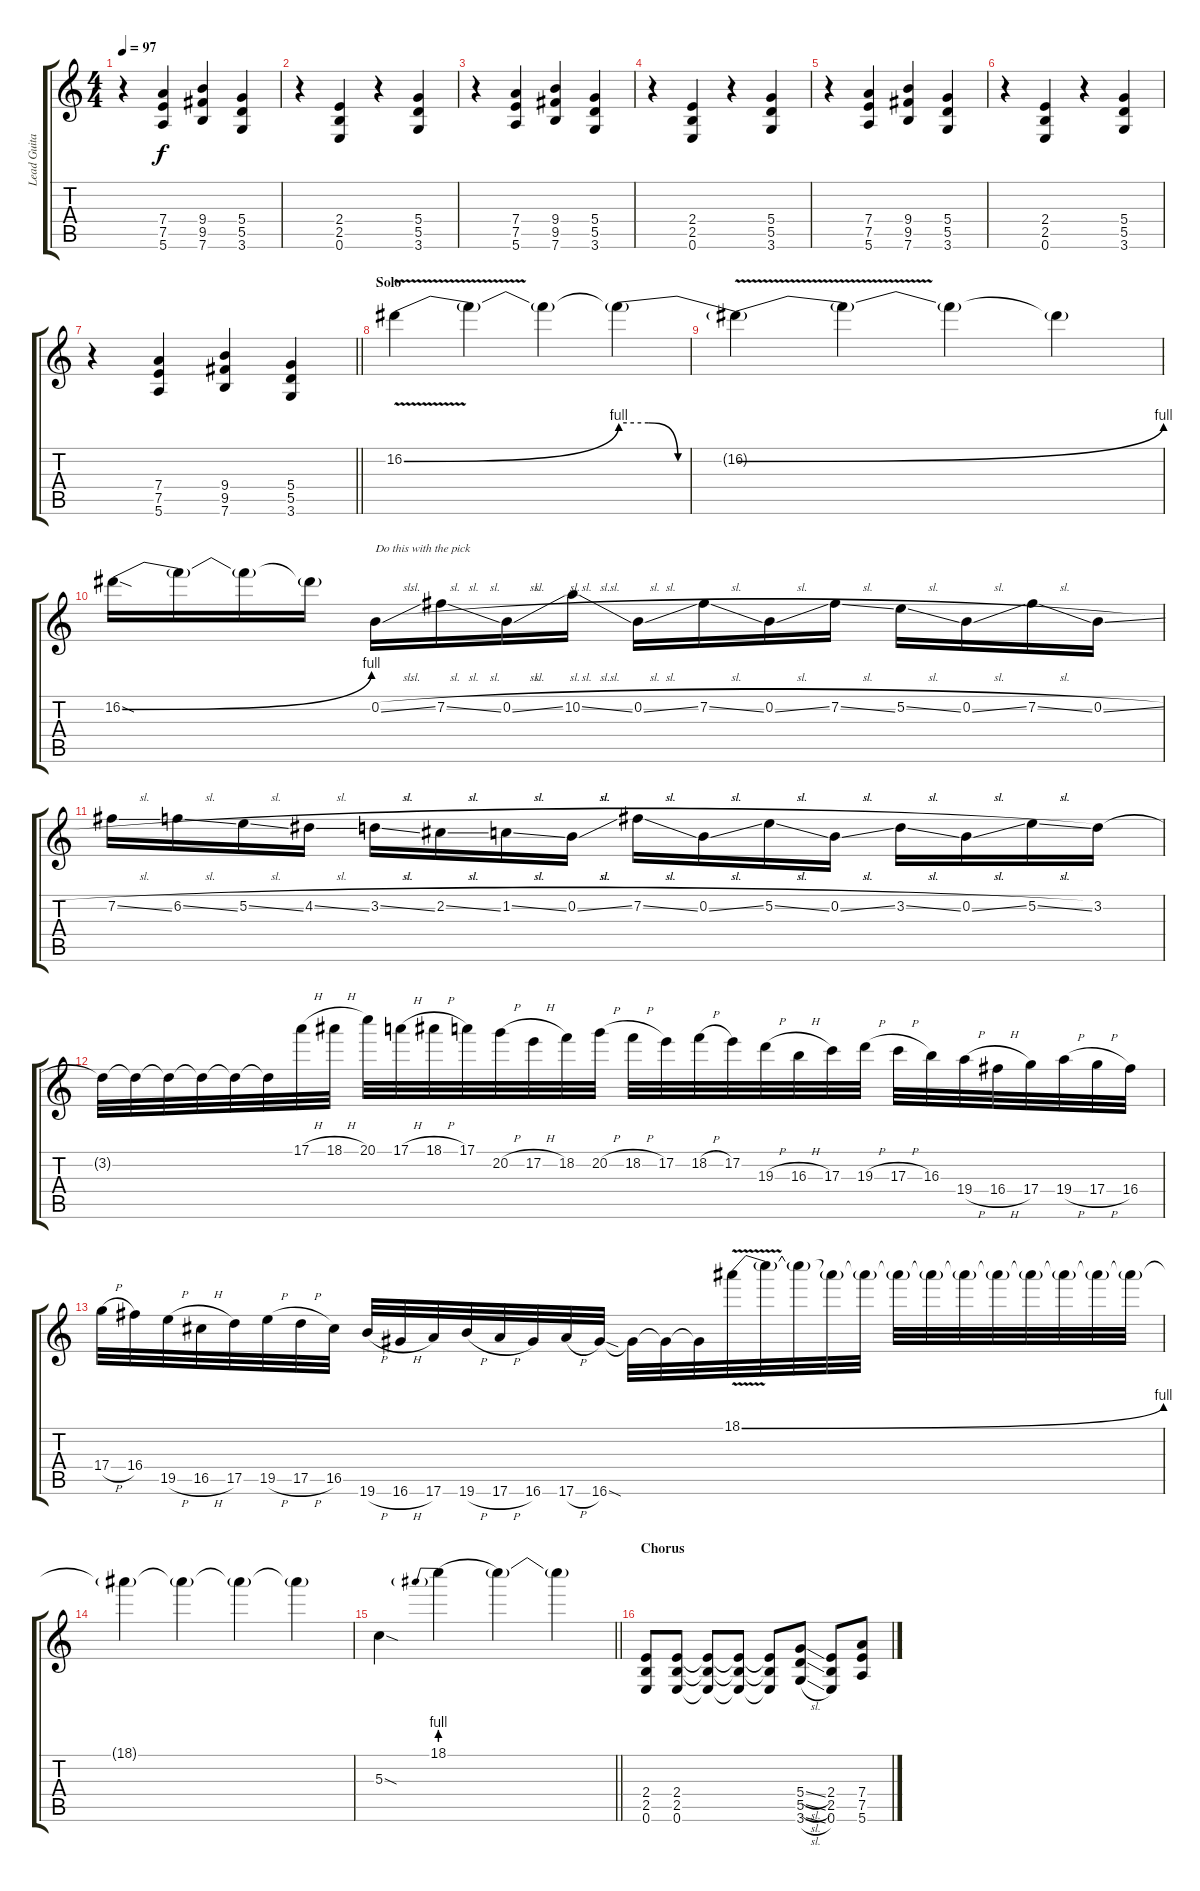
\track ("Lead Guitar" "Lead Guita") {instrument overdrivenguitar}
\staff {score tabs}
\tuning (E4 B3 G3 D3 A2 E2) {hide}
\ts (4 4)
\tempo 97
\clef g2
\ks c
r.4{dy f} (7.4 7.5 5.6).4 (9.4 9.5 7.6).4 (5.4 5.5 3.6).4 |
r.4 (2.4 2.5 0.6).4 r.4 (5.4 5.5 3.6).4 |
r.4 (7.4 7.5 5.6).4 (9.4 9.5 7.6).4 (5.4 5.5 3.6).4 |
r.4 (2.4 2.5 0.6).4 r.4 (5.4 5.5 3.6).4 |
r.4 (7.4 7.5 5.6).4 (9.4 9.5 7.6).4 (5.4 5.5 3.6).4 |
r.4 (2.4 2.5 0.6).4 r.4 (5.4 5.5 3.6).4 |
\barLineRight lightlight
r.4 (7.4 7.5 5.6).4 (9.4 9.5 7.6).4 (5.4 5.5 3.6).4 |
\section ("" "Solo")
16.2{be (bend 0 0 60 4) v}.4{volume 16} 16.2{t}.4 16.2{t}.4 16.2{be (custom 0 4 15 4 30 0 60 0) t}.4 |
16.2{be (bend 0 0 60 4) v t}.4 16.2{t}.4 16.2{t}.4 16.2{t}.4 |
16.2{be (bend 0 0 60 4) sod}.16 16.2{t}.16 16.2{t}.16 16.2{t}.16 0.2{sl}.16{txt "Do this with the pick"} 7.2{sl}.16 0.2{sl}.16 10.2{sl}.16 0.2{sl}.16 7.2{sl}.16 0.2{sl}.16 7.2{sl}.16 5.2{sl}.16 0.2{sl}.16 7.2{sl}.16 0.2{sl}.16 |
7.2{sl}.16 6.2{sl}.16 5.2{sl}.16 4.2{sl}.16 3.2{sl}.16 2.2{sl}.16 1.2{sl}.16 0.2{sl}.16 7.2{sl}.16 0.2{sl}.16 5.2{sl}.16 0.2{sl}.16 3.2{sl}.16 0.2{sl}.16 5.2{sl}.16 3.2.16 |
3.2{t}.32 3.2{t}.32 3.2{t}.32 3.2{t}.32 3.2{t}.32 3.2{t}.32 17.1{h}.32 18.1{h}.32 20.1.32 17.1{h}.32 18.1{h}.32 17.1.32 20.2{h}.32 17.2{h}.32 18.2.32 20.2{h}.32 18.2{h}.32 17.2.32 18.2{h}.32 17.2.32 19.3{h}.32 16.3{h}.32 17.3.32 19.3{h}.32 17.3{h}.32 16.3.32 19.4{h}.32 16.4{h}.32 17.4.32 19.4{h}.32 17.4{h}.32 16.4.32 |
17.4{h}.32 16.4.32 19.5{h}.32 16.5{h}.32 17.5.32 19.5{h}.32 17.5{h}.32 16.5.32 19.6{h}.32 16.6{h}.32 17.6.32 19.6{h}.32 17.6{h}.32 16.6.32 17.6{h}.32 16.6{sod}.32 16.6{t}.32 16.6{t}.32 16.6{t}.32 18.1{be (bend 0 0 60 4) v}.32 18.1{t}.32 18.1{t}.32 18.1{t}.32 18.1{t}.32 18.1{t}.32 18.1{t}.32 18.1{t}.32 18.1{t}.32 18.1{t}.32 18.1{t}.32 18.1{t}.32 18.1{t}.32 |
18.1{t}.4 18.1{t}.4 18.1{t}.4 18.1{t}.4 |
\barLineRight lightlight
5.3{sod}.4 18.1{be (prebend 0 4 60 4)}.4 18.1{t}.4 18.1{t}.4 |
\section ("" "Chorus")
(2.4 2.5 0.6).8{volume 13} (2.4 2.5 0.6).8 (2.4{t} 2.5{t} 0.6{t}).8 (2.4{t} 2.5{t} 0.6{t}).8 (2.4{t} 2.5{t} 0.6{t}).8 (5.4{sl} 5.5{sl} 3.6{sl}).8 (2.4 2.5 0.6).8 (7.4 7.5 5.6).8
